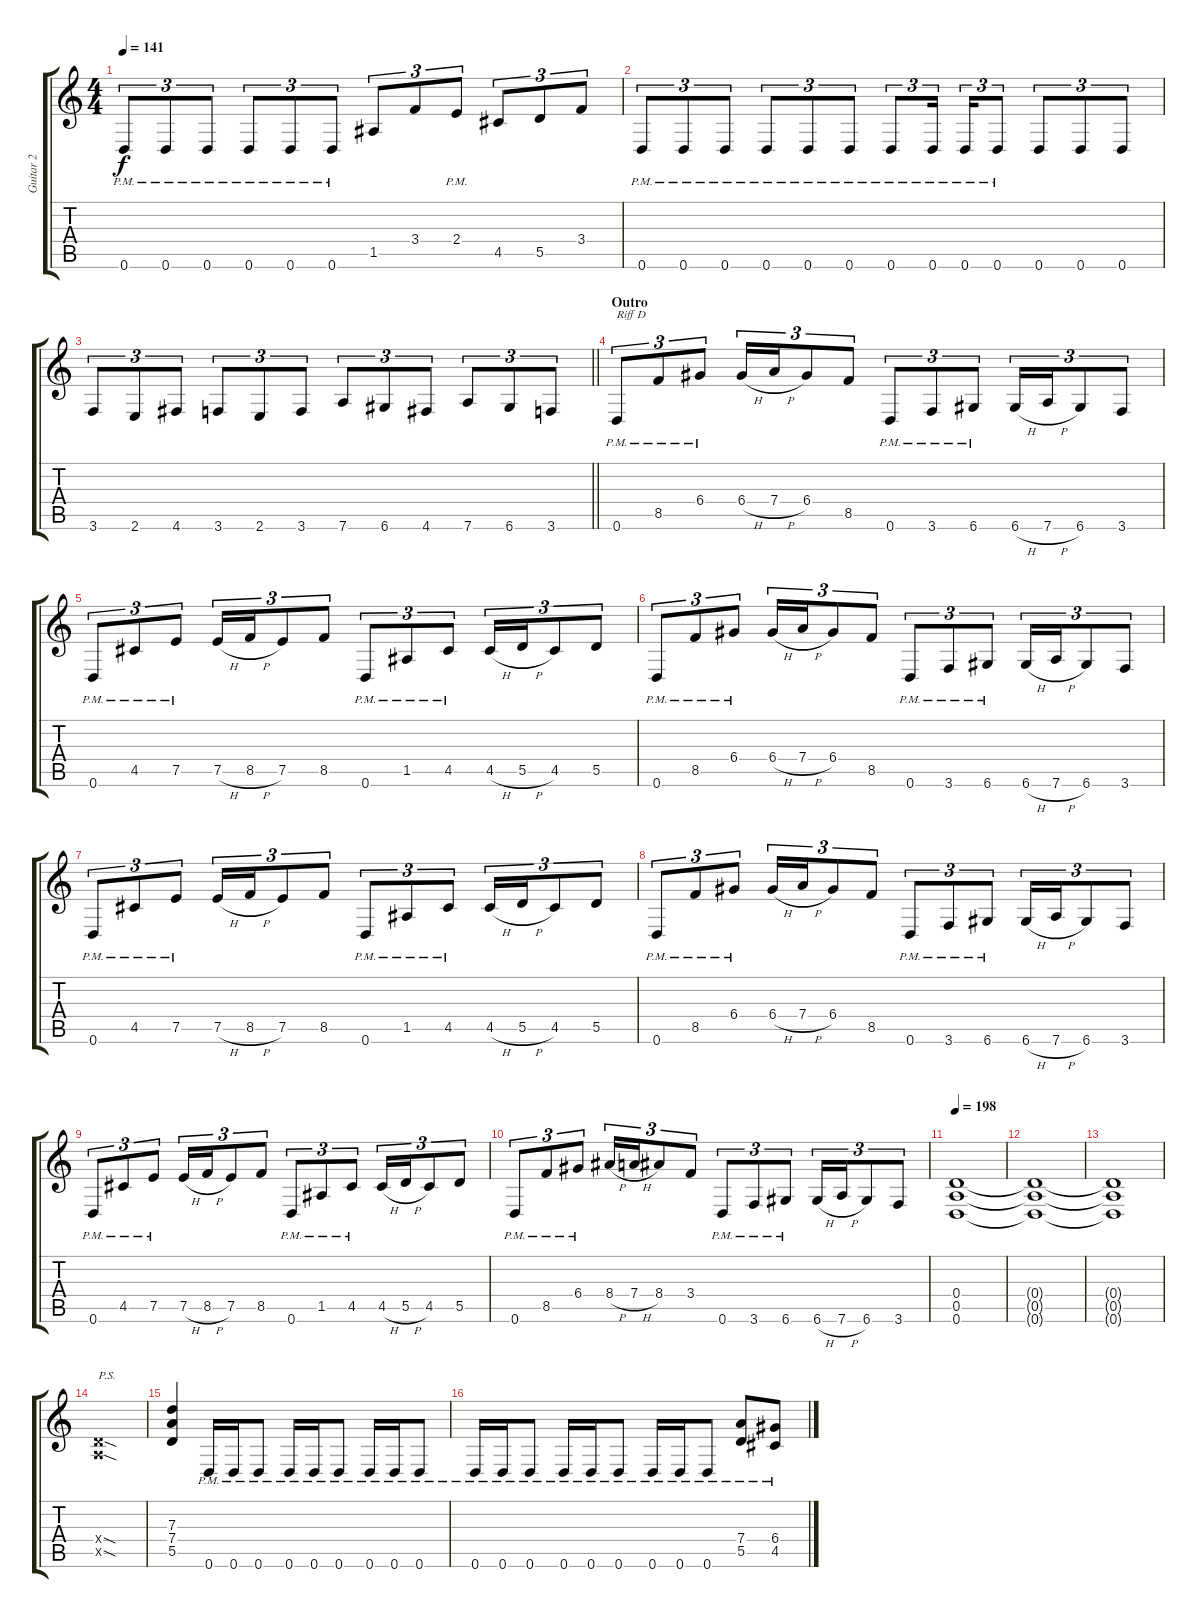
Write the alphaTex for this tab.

\track ("Guitar 2" "Guitar 2") {instrument distortionguitar}
\staff {score tabs}
\tuning (E4 B3 G3 D3 A2 D2) {hide}
\ts (4 4)
\tempo 141
\clef g2
\ks c
0.6{pm}.8{tu (3 2) dy f} 0.6{pm}.8{tu (3 2)} 0.6{pm}.8{tu (3 2)} 0.6{pm}.8{tu (3 2)} 0.6{pm}.8{tu (3 2)} 0.6{pm}.8{tu (3 2)} 1.5.8{tu (3 2)} 3.4.8{tu (3 2)} 2.4{pm}.8{tu (3 2)} 4.5.8{tu (3 2)} 5.5.8{tu (3 2)} 3.4.8{tu (3 2)} |
0.6{pm}.8{tu (3 2)} 0.6{pm}.8{tu (3 2)} 0.6{pm}.8{tu (3 2)} 0.6{pm}.8{tu (3 2)} 0.6{pm}.8{tu (3 2)} 0.6{pm}.8{tu (3 2)} 0.6{pm}.8{tu (3 2)} 0.6{pm}.16{tu (3 2) beam splitsecondary} 0.6{pm}.16{tu (3 2)} 0.6{pm}.8{tu (3 2)} 0.6.8{tu (3 2)} 0.6.8{tu (3 2)} 0.6.8{tu (3 2)} |
\barLineRight lightlight
3.6.8{tu (3 2)} 2.6.8{tu (3 2)} 4.6.8{tu (3 2)} 3.6.8{tu (3 2)} 2.6.8{tu (3 2)} 3.6.8{tu (3 2)} 7.6.8{tu (3 2)} 6.6.8{tu (3 2)} 4.6.8{tu (3 2)} 7.6.8{tu (3 2)} 6.6.8{tu (3 2)} 3.6.8{tu (3 2)} |
\section ("" "Outro")
0.6{pm}.8{tu (3 2) txt "Riff D"} 8.5{pm}.8{tu (3 2)} 6.4{pm}.8{tu (3 2)} 6.4{h}.16{tu (3 2)} 7.4{h}.16{tu (3 2)} 6.4.8{tu (3 2)} 8.5.8{tu (3 2)} 0.6{pm}.8{tu (3 2)} 3.6{pm}.8{tu (3 2)} 6.6{pm}.8{tu (3 2)} 6.6{h}.16{tu (3 2)} 7.6{h}.16{tu (3 2)} 6.6.8{tu (3 2)} 3.6.8{tu (3 2)} |
0.6{pm}.8{tu (3 2)} 4.5{pm}.8{tu (3 2)} 7.5{pm}.8{tu (3 2)} 7.5{h}.16{tu (3 2)} 8.5{h}.16{tu (3 2)} 7.5.8{tu (3 2)} 8.5.8{tu (3 2)} 0.6{pm}.8{tu (3 2)} 1.5{pm}.8{tu (3 2)} 4.5{pm}.8{tu (3 2)} 4.5{h}.16{tu (3 2)} 5.5{h}.16{tu (3 2)} 4.5.8{tu (3 2)} 5.5.8{tu (3 2)} |
0.6{pm}.8{tu (3 2)} 8.5{pm}.8{tu (3 2)} 6.4{pm}.8{tu (3 2)} 6.4{h}.16{tu (3 2)} 7.4{h}.16{tu (3 2)} 6.4.8{tu (3 2)} 8.5.8{tu (3 2)} 0.6{pm}.8{tu (3 2)} 3.6{pm}.8{tu (3 2)} 6.6{pm}.8{tu (3 2)} 6.6{h}.16{tu (3 2)} 7.6{h}.16{tu (3 2)} 6.6.8{tu (3 2)} 3.6.8{tu (3 2)} |
0.6{pm}.8{tu (3 2)} 4.5{pm}.8{tu (3 2)} 7.5{pm}.8{tu (3 2)} 7.5{h}.16{tu (3 2)} 8.5{h}.16{tu (3 2)} 7.5.8{tu (3 2)} 8.5.8{tu (3 2)} 0.6{pm}.8{tu (3 2)} 1.5{pm}.8{tu (3 2)} 4.5{pm}.8{tu (3 2)} 4.5{h}.16{tu (3 2)} 5.5{h}.16{tu (3 2)} 4.5.8{tu (3 2)} 5.5.8{tu (3 2)} |
0.6{pm}.8{tu (3 2)} 8.5{pm}.8{tu (3 2)} 6.4{pm}.8{tu (3 2)} 6.4{h}.16{tu (3 2)} 7.4{h}.16{tu (3 2)} 6.4.8{tu (3 2)} 8.5.8{tu (3 2)} 0.6{pm}.8{tu (3 2)} 3.6{pm}.8{tu (3 2)} 6.6{pm}.8{tu (3 2)} 6.6{h}.16{tu (3 2)} 7.6{h}.16{tu (3 2)} 6.6.8{tu (3 2)} 3.6.8{tu (3 2)} |
0.6{pm}.8{tu (3 2)} 4.5{pm}.8{tu (3 2)} 7.5{pm}.8{tu (3 2)} 7.5{h}.16{tu (3 2)} 8.5{h}.16{tu (3 2)} 7.5.8{tu (3 2)} 8.5.8{tu (3 2)} 0.6{pm}.8{tu (3 2)} 1.5{pm}.8{tu (3 2)} 4.5{pm}.8{tu (3 2)} 4.5{h}.16{tu (3 2)} 5.5{h}.16{tu (3 2)} 4.5.8{tu (3 2)} 5.5.8{tu (3 2)} |
0.6{pm}.8{tu (3 2)} 8.5{pm}.8{tu (3 2)} 6.4{pm}.8{tu (3 2)} 8.4{h}.16{tu (3 2)} 7.4{h}.16{tu (3 2)} 8.4.8{tu (3 2)} 3.4.8{tu (3 2)} 0.6{pm}.8{tu (3 2)} 3.6{pm}.8{tu (3 2)} 6.6{pm}.8{tu (3 2)} 6.6{h}.16{tu (3 2)} 7.6{h}.16{tu (3 2)} 6.6.8{tu (3 2)} 3.6.8{tu (3 2)} |
\tempo 198
(0.4 0.5 0.6).1 |
(0.4{t} 0.5{t} 0.6{t}).1 |
(0.4{t} 0.5{t} 0.6{t}).1 |
(0.4{sod x} 0.5{sod x}).1{txt "P.S."} |
(7.3 7.4 5.5).4 0.6{pm}.16 0.6{pm}.16 0.6{pm}.8 0.6{pm}.16 0.6{pm}.16 0.6{pm}.8 0.6{pm}.16 0.6{pm}.16 0.6{pm}.8 |
0.6{pm}.16 0.6{pm}.16 0.6{pm}.8 0.6{pm}.16 0.6{pm}.16 0.6{pm}.8 0.6{pm}.16 0.6{pm}.16 0.6{pm}.8 (7.4{pm} 5.5{pm}).8 (6.4{pm} 4.5{pm}).8
